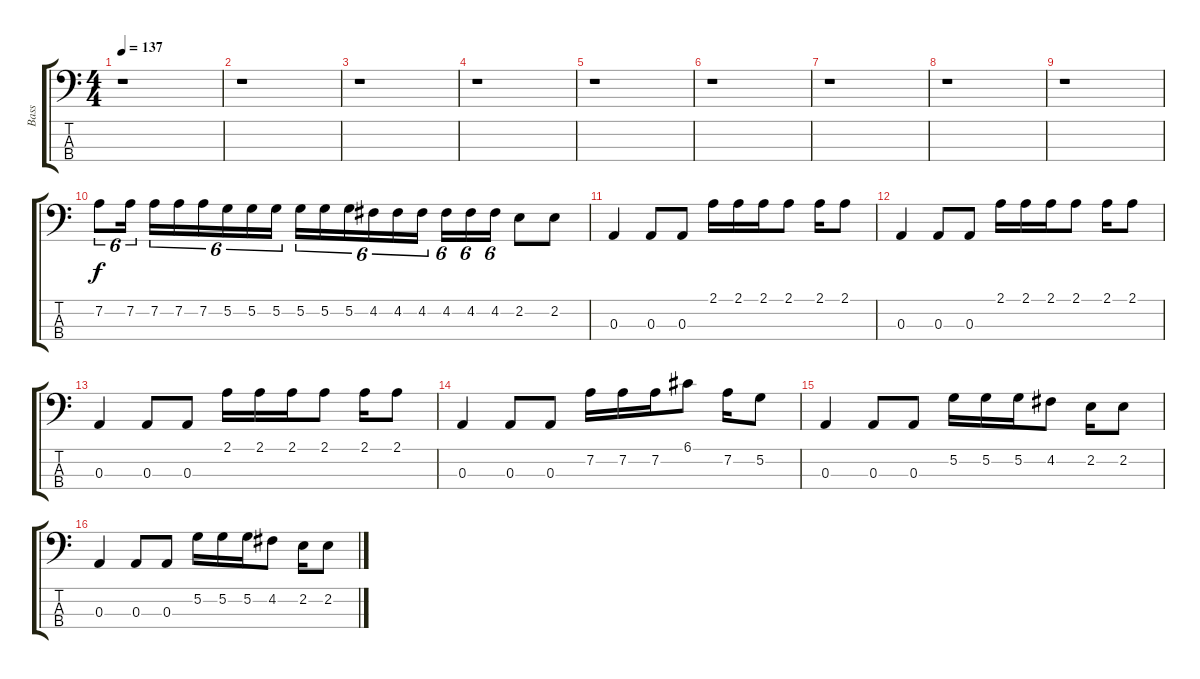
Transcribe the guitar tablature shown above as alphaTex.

\track ("Bass" "Bass") {instrument electricbasspick}
\staff {score tabs}
\tuning (G2 D2 A1 E1) {hide}
\ts (4 4)
\tempo 137
\clef f4
\ks c
r.1{dy f instrument electricbasspick} |
r.1 |
r.1 |
r.1 |
r.1 |
r.1 |
r.1 |
r.1 |
r.1 |
7.2.8{tu (6 4)} 7.2.16{tu (6 4)} 7.2.16{tu (6 4)} 7.2.16{tu (6 4)} 7.2.16{tu (6 4)} 5.2.16{tu (6 4)} 5.2.16{tu (6 4)} 5.2.16{tu (6 4)} 5.2.16{tu (6 4)} 5.2.16{tu (6 4)} 5.2.16{tu (6 4)} 4.2.16{tu (6 4)} 4.2.16{tu (6 4)} 4.2.16{tu (6 4)} 4.2.16{tu (6 4)} 4.2.16{tu (6 4)} 4.2.16{tu (6 4)} 2.2.8 2.2.8 |
0.3.4 0.3.8 0.3.8 2.1.16 2.1.16 2.1.16 2.1.8 2.1.16 2.1.8 |
0.3.4 0.3.8 0.3.8 2.1.16 2.1.16 2.1.16 2.1.8 2.1.16 2.1.8 |
0.3.4 0.3.8 0.3.8 2.1.16 2.1.16 2.1.16 2.1.8 2.1.16 2.1.8 |
0.3.4 0.3.8 0.3.8 7.2.16 7.2.16 7.2.16 6.1.8 7.2.16 5.2.8 |
0.3.4 0.3.8 0.3.8 5.2.16 5.2.16 5.2.16 4.2.8 2.2.16 2.2.8 |
0.3.4 0.3.8 0.3.8 5.2.16 5.2.16 5.2.16 4.2.8 2.2.16 2.2.8
